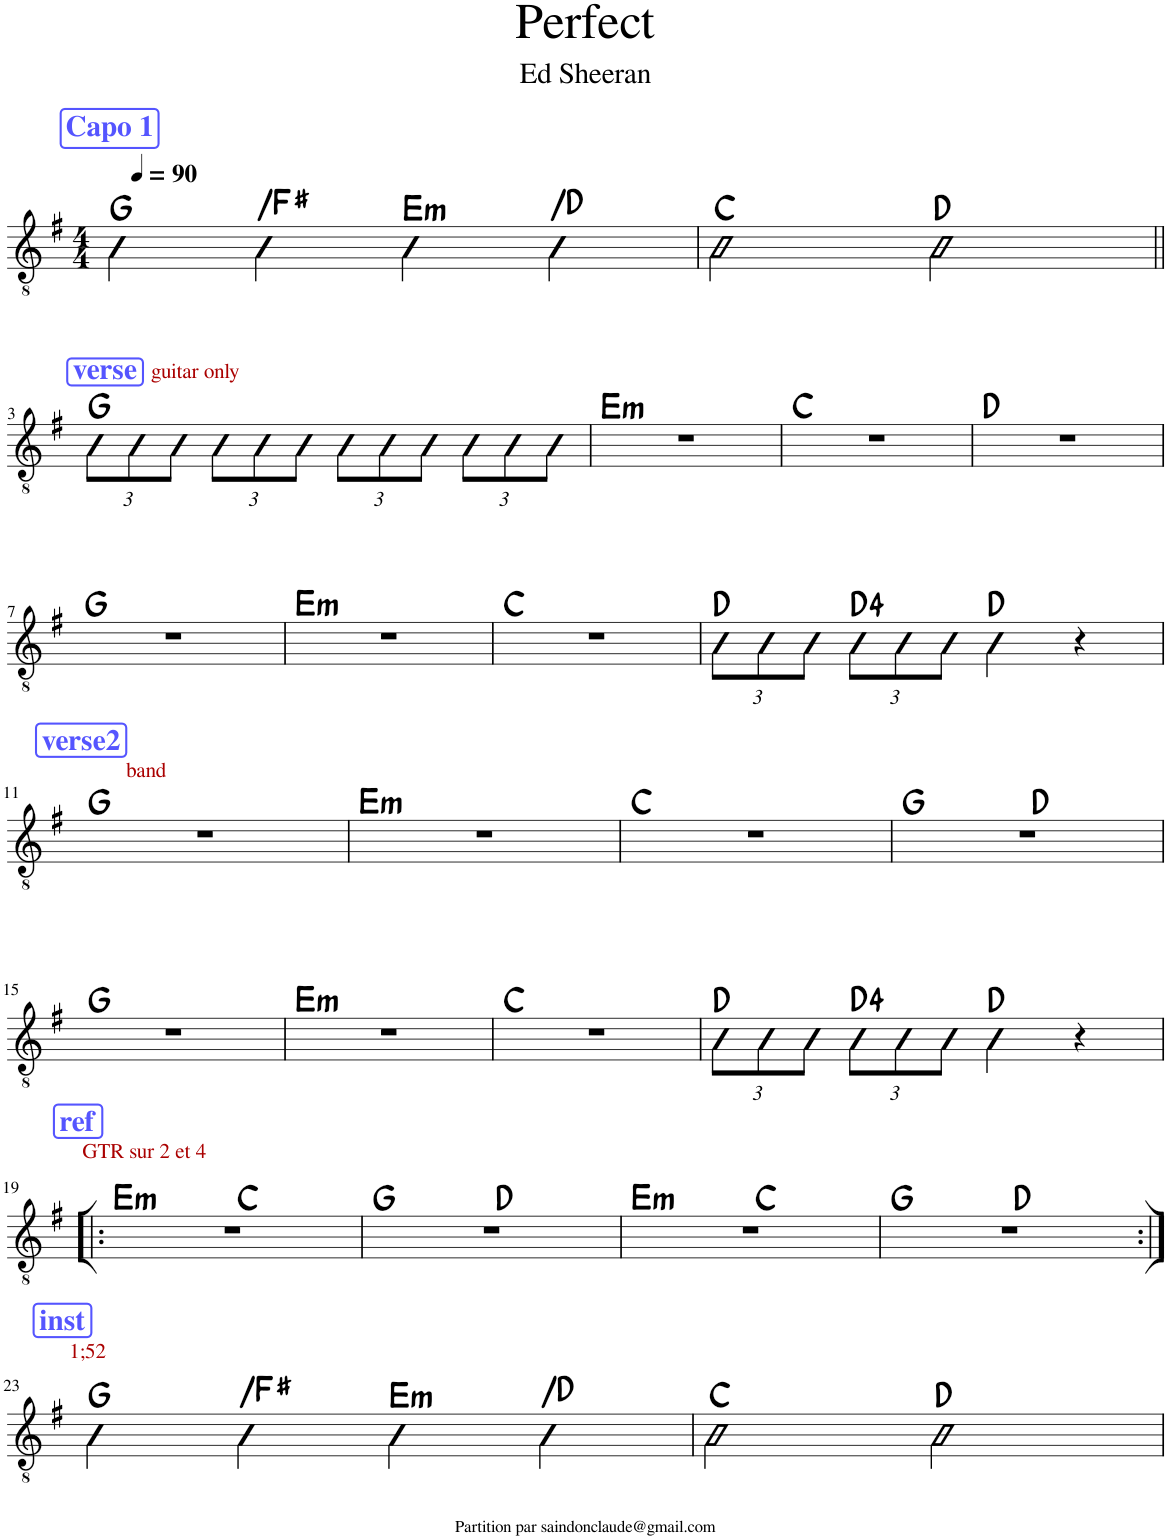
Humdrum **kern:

**kern	**harte
*part1	*part1
*staff1	*
*I"Classical Guitar	*
*I'Guit.	*
*clefGv2	*
*k[f#]	*
*M4/4	*
*MM90	*
!!LO:REH:place=s1:a:B:rj:color=#5555FF:fs=14:t=Capo 1
=1	=1
4G\	G:maj
!	!LO:H:kt=N.C.
4F#\	N
!	!LO:H:kt=m
4E\	E:min
!	!LO:H:kt=N.C.
4D\	N
=2	=2
2C\	C:maj
2D\	D:maj
!!LO:LB:g=z
!!LO:REH:place=s1:a:B:rj:color=#5555FF:fs=14:t=verse
=3||	=3||
*Xbrackettup	*
!LO:TX:a:color=#AA0000:t=guitar only	!
12G\L	G:maj
12G\	.
12G\J	.
12G\L	.
12G\	.
12G\J	.
12G\L	.
12G\	.
12G\J	.
12G\L	.
12G\	.
12G\J	.
=4	=4
!	!LO:H:kt=m
1r	E:min
=5	=5
1r	C:maj
=6	=6
1r	D:maj
!!LO:LB:g=z
=7	=7
1r	G:maj
=8	=8
!	!LO:H:kt=m
1r	E:min
=9	=9
1r	C:maj
=10	=10
12G\L	D:maj
12G\	.
12G\J	.
12G\L	D:maj(4)
12G\	.
12G\J	.
4D\	D:maj
4r	.
!!LO:LB:g=z
!!LO:REH:place=s1:a:B:rj:color=#5555FF:fs=14:t=verse2
=11	=11
!LO:TX:a:color=#AA0000:t=band	!
1r	G:maj
=12	=12
!	!LO:H:kt=m
1r	E:min
=13	=13
1r	C:maj
=14	=14
*^	*
1r	2ryy	G:maj
.	2ryy	D:maj
*v	*v	*
!!LO:LB:g=z
=15	=15
1r	G:maj
=16	=16
!	!LO:H:kt=m
1r	E:min
=17	=17
1r	C:maj
=18	=18
12G\L	D:maj
12G\	.
12G\J	.
12G\L	D:maj(4)
12G\	.
12G\J	.
4D\	D:maj
4r	.
!!LO:LB:g=z
!!LO:REH:place=s1:a:B:rj:color=#5555FF:fs=14:t=ref
=19!|:	=19!|:
!LO:TX:a:color=#AA0000:t=GTR sur 2 et 4	!LO:H:kt=m
*^	*
1r	2ryy	E:min
.	2ryy	C:maj
=20	=20	=20
1r	2ryy	G:maj
.	2ryy	D:maj
=21	=21	=21
!	!	!LO:H:kt=m
1r	2ryy	E:min
.	2ryy	C:maj
=22	=22	=22
1r	2ryy	G:maj
.	2ryy	D:maj
!!LO:LB:g=z	!!
!!LO:REH:place=s1:a:B:rj:color=#5555FF:fs=14:t=inst	!!
=23:|!	=23:|!	=23:|!
!LO:TX:a:color=#AA0000:t=1;52	!	!
*v	*v	*
4G\	G:maj
!	!LO:H:kt=N.C.
4F#\	N
!	!LO:H:kt=m
4E\	E:min
!	!LO:H:kt=N.C.
4D\	N
=24	=24
2C\	C:maj
2D\	D:maj
=	=
*-	*-
